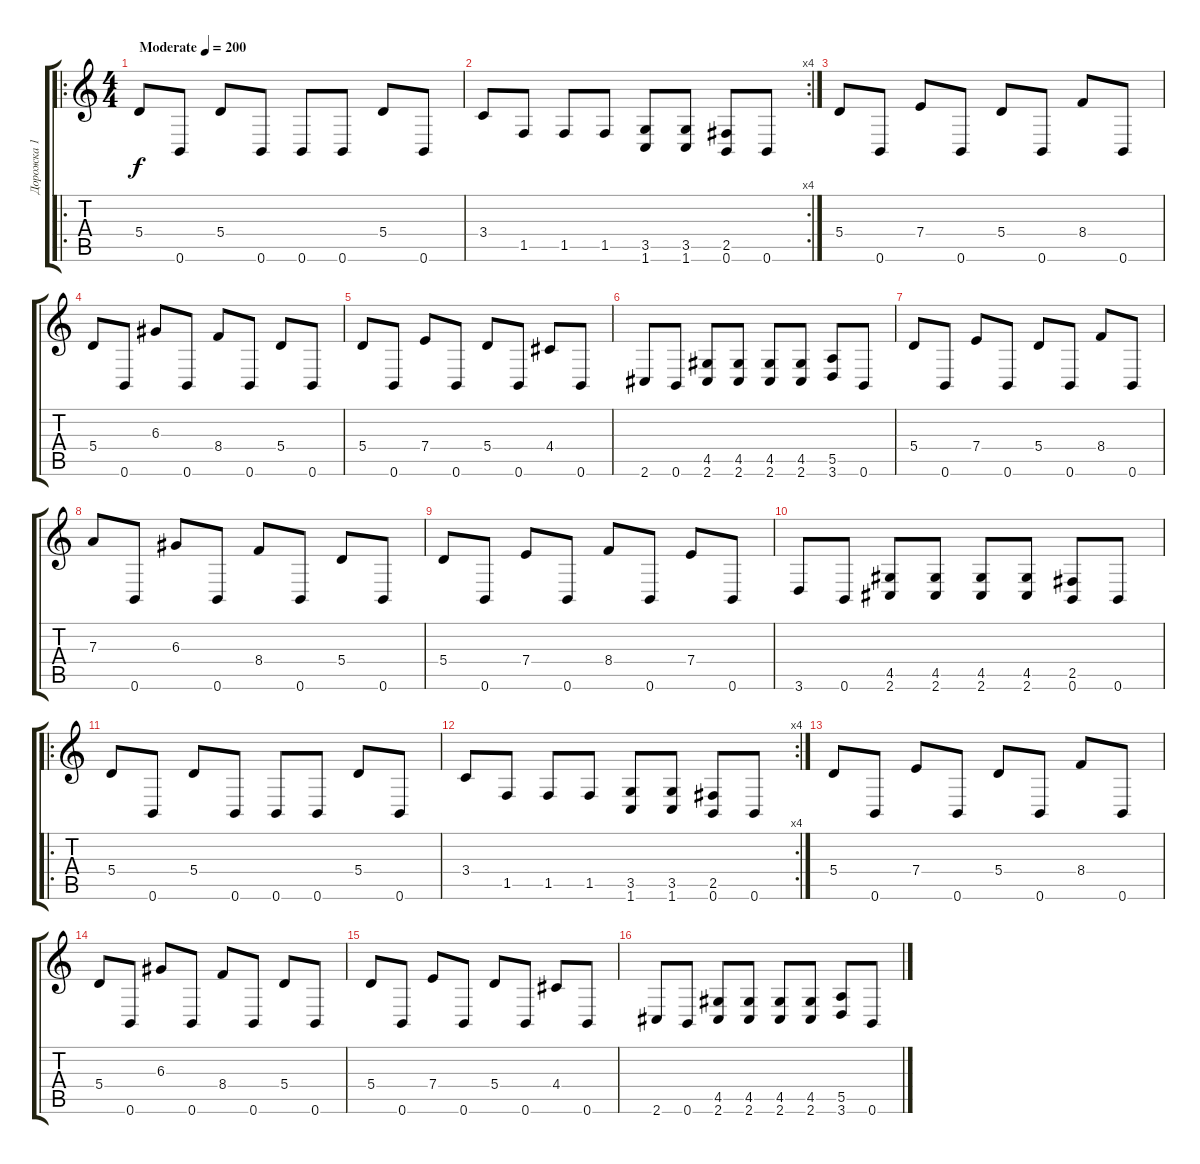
\track ("Дорожка 1" "Дорожка 1") {instrument distortionguitar}
\staff {score tabs}
\tuning (B3 Gb3 D3 A2 E2 B1) {hide}
\ro
\ts (4 4)
\tempo (200 "Moderate")
\clef g2
\ks c
5.4.8{dy f instrument distortionguitar} 0.6.8 5.4.8 0.6.8 0.6.8 0.6.8 5.4.8 0.6.8 |
\rc 4
3.4.8 1.5.8 1.5.8 1.5.8 (3.5 1.6).8 (3.5 1.6).8 (2.5 0.6).8 0.6.8 |
5.4.8 0.6.8 7.4.8 0.6.8 5.4.8 0.6.8 8.4.8 0.6.8 |
5.4.8 0.6.8 6.3.8 0.6.8 8.4.8 0.6.8 5.4.8 0.6.8 |
5.4.8 0.6.8 7.4.8 0.6.8 5.4.8 0.6.8 4.4.8 0.6.8 |
2.6.8 0.6.8 (4.5 2.6).8 (4.5 2.6).8 (4.5 2.6).8 (4.5 2.6).8 (5.5 3.6).8 0.6.8 |
5.4.8 0.6.8 7.4.8 0.6.8 5.4.8 0.6.8 8.4.8 0.6.8 |
7.3.8 0.6.8 6.3.8 0.6.8 8.4.8 0.6.8 5.4.8 0.6.8 |
5.4.8 0.6.8 7.4.8 0.6.8 8.4.8 0.6.8 7.4.8 0.6.8 |
3.6.8 0.6.8 (4.5 2.6).8 (4.5 2.6).8 (4.5 2.6).8 (4.5 2.6).8 (2.5 0.6).8 0.6.8 |
\ro
5.4.8 0.6.8 5.4.8 0.6.8 0.6.8 0.6.8 5.4.8 0.6.8 |
\rc 4
3.4.8 1.5.8 1.5.8 1.5.8 (3.5 1.6).8 (3.5 1.6).8 (2.5 0.6).8 0.6.8 |
5.4.8 0.6.8 7.4.8 0.6.8 5.4.8 0.6.8 8.4.8 0.6.8 |
5.4.8 0.6.8 6.3.8 0.6.8 8.4.8 0.6.8 5.4.8 0.6.8 |
5.4.8 0.6.8 7.4.8 0.6.8 5.4.8 0.6.8 4.4.8 0.6.8 |
2.6.8 0.6.8 (4.5 2.6).8 (4.5 2.6).8 (4.5 2.6).8 (4.5 2.6).8 (5.5 3.6).8 0.6.8
